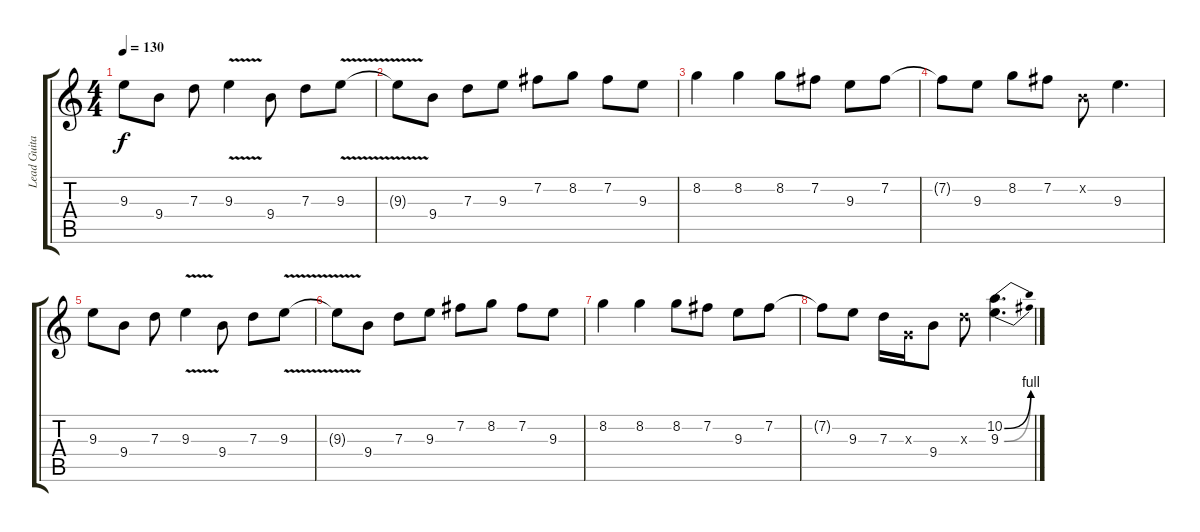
\track ("Lead Guitar" "Lead Guita") {instrument distortionguitar}
\staff {score tabs}
\tuning (E4 B3 G3 D3 A2 E2) {hide}
\ts (4 4)
\tempo 130
\clef g2
\ks c
9.3.8{dy f} 9.4.8 7.3.8 9.3{v}.4 9.4.8 7.3.8 9.3{v}.8 |
9.3{t}.8 9.4.8 7.3.8 9.3.8 7.2.8 8.2.8 7.2.8 9.3.8 |
8.2.4 8.2.4 8.2.8 7.2.8 9.3.8 7.2.8 |
7.2{t}.8 9.3.8 8.2.8 7.2.8 0.2{x}.8 9.3.4{d} |
9.3.8 9.4.8 7.3.8 9.3{v}.4 9.4.8 7.3.8 9.3{v}.8 |
9.3{t}.8 9.4.8 7.3.8 9.3.8 7.2.8 8.2.8 7.2.8 9.3.8 |
8.2.4 8.2.4 8.2.8 7.2.8 9.3.8 7.2.8 |
7.2{t}.8 9.3.8 7.3.16 0.3{x}.16 9.4.8 7.3{x}.8 (10.2{be (bend 0 0 60 4)} 9.3{be (bend 0 0 60 4)}).4{d}
